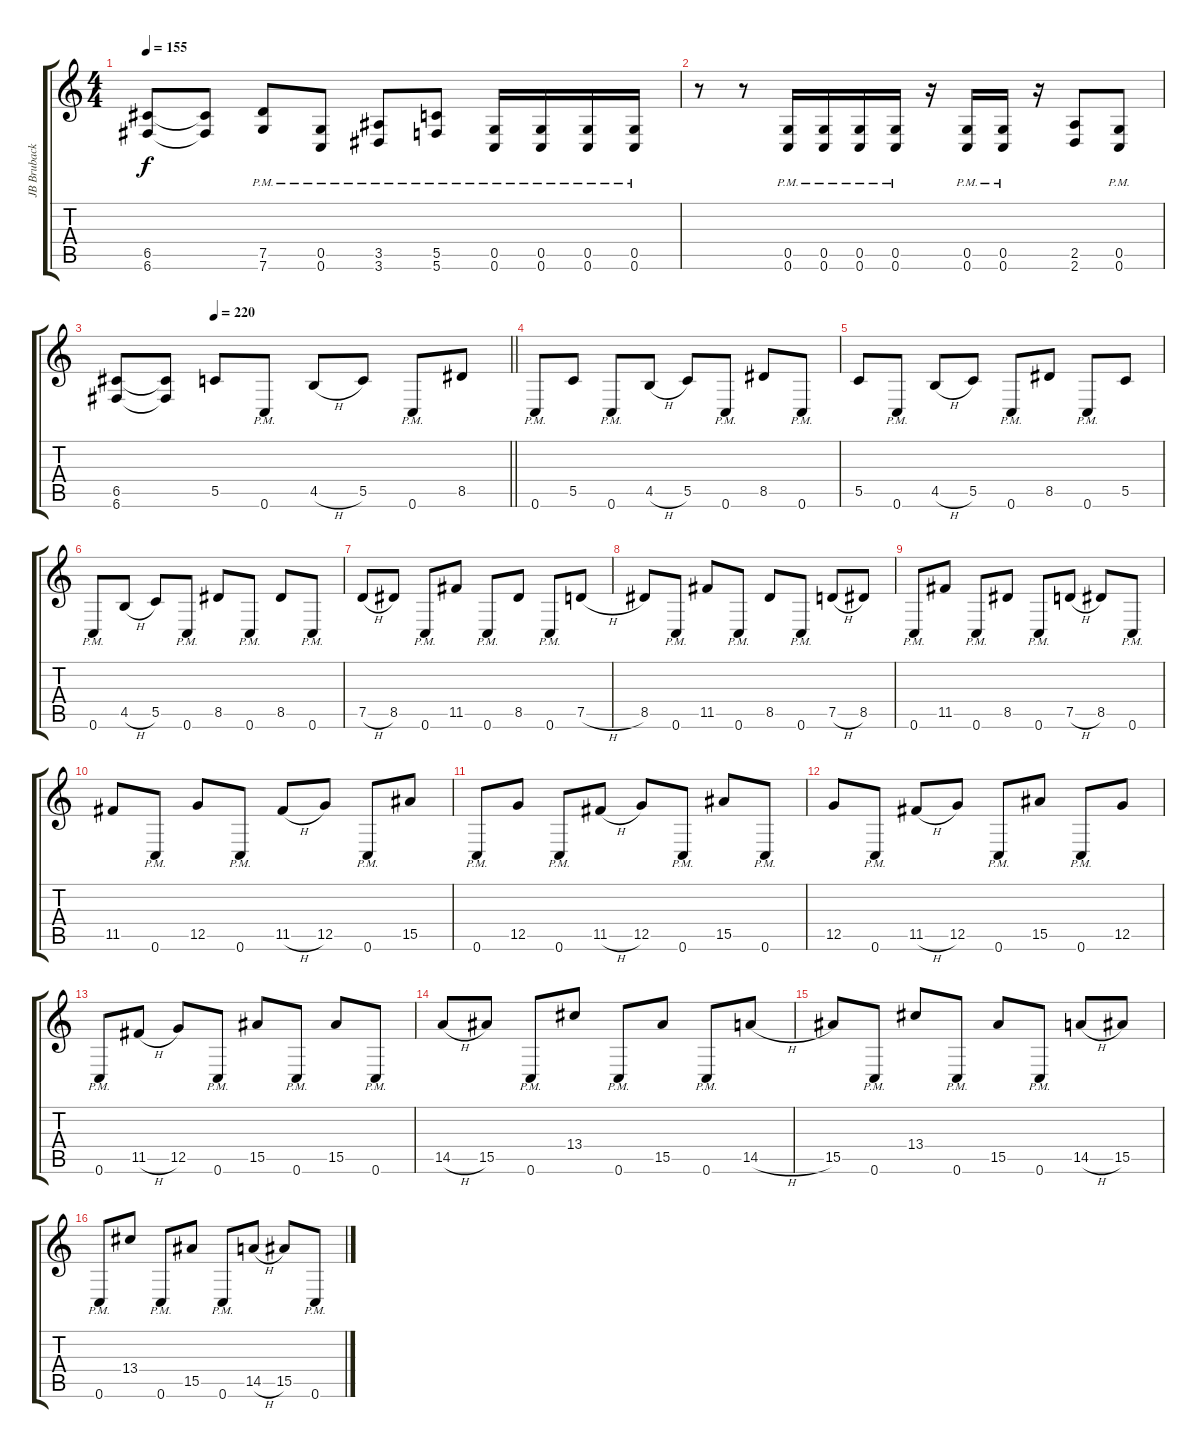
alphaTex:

\track ("JB Brubacker (Guitar 1)" "JB Bruback") {instrument distortionguitar}
\staff {score tabs}
\tuning (D4 A3 F3 C3 G2 C2) {hide}
\ts (4 4)
\tempo 155
\clef g2
\ks c
(6.5 6.6).8{dy f} (6.5{t} 6.6{t}).8 (7.5{pm} 7.6{pm}).8 (0.5{pm} 0.6{pm}).8 (3.5{pm} 3.6{pm}).8 (5.5{pm} 5.6{pm}).8 (0.5{pm} 0.6{pm}).16 (0.5{pm} 0.6{pm}).16 (0.5{pm} 0.6{pm}).16 (0.5{pm} 0.6{pm}).16 |
r.8 r.8 (0.5{pm} 0.6{pm}).16 (0.5{pm} 0.6{pm}).16 (0.5{pm} 0.6{pm}).16 (0.5{pm} 0.6{pm}).16 r.16 (0.5{pm} 0.6{pm}).16 (0.5{pm} 0.6{pm}).16 r.16 (2.5 2.6).8 (0.5{pm} 0.6{pm}).8 |
\tempo (220 0.25)
\barLineRight lightlight
(6.5 6.6).8 (6.5{t} 6.6{t}).8 5.5.8 0.6{pm}.8 4.5{h}.8 5.5.8 0.6{pm}.8 8.5.8 |
0.6{pm}.8 5.5.8 0.6{pm}.8 4.5{h}.8 5.5.8 0.6{pm}.8 8.5.8 0.6{pm}.8 |
5.5.8 0.6{pm}.8 4.5{h}.8 5.5.8 0.6{pm}.8 8.5.8 0.6{pm}.8 5.5.8 |
0.6{pm}.8 4.5{h}.8 5.5.8 0.6{pm}.8 8.5.8 0.6{pm}.8 8.5.8 0.6{pm}.8 |
7.5{h}.8 8.5.8 0.6{pm}.8 11.5.8 0.6{pm}.8 8.5.8 0.6{pm}.8 7.5{h}.8 |
8.5.8 0.6{pm}.8 11.5.8 0.6{pm}.8 8.5.8 0.6{pm}.8 7.5{h}.8 8.5.8 |
0.6{pm}.8 11.5.8 0.6{pm}.8 8.5.8 0.6{pm}.8 7.5{h}.8 8.5.8 0.6{pm}.8 |
11.5.8 0.6{pm}.8 12.5.8 0.6{pm}.8 11.5{h}.8 12.5.8 0.6{pm}.8 15.5.8 |
0.6{pm}.8 12.5.8 0.6{pm}.8 11.5{h}.8 12.5.8 0.6{pm}.8 15.5.8 0.6{pm}.8 |
12.5.8 0.6{pm}.8 11.5{h}.8 12.5.8 0.6{pm}.8 15.5.8 0.6{pm}.8 12.5.8 |
0.6{pm}.8 11.5{h}.8 12.5.8 0.6{pm}.8 15.5.8 0.6{pm}.8 15.5.8 0.6{pm}.8 |
14.5{h}.8 15.5.8 0.6{pm}.8 13.4.8 0.6{pm}.8 15.5.8 0.6{pm}.8 14.5{h}.8 |
15.5.8 0.6{pm}.8 13.4.8 0.6{pm}.8 15.5.8 0.6{pm}.8 14.5{h}.8 15.5.8 |
0.6{pm}.8 13.4.8 0.6{pm}.8 15.5.8 0.6{pm}.8 14.5{h}.8 15.5.8 0.6{pm}.8
